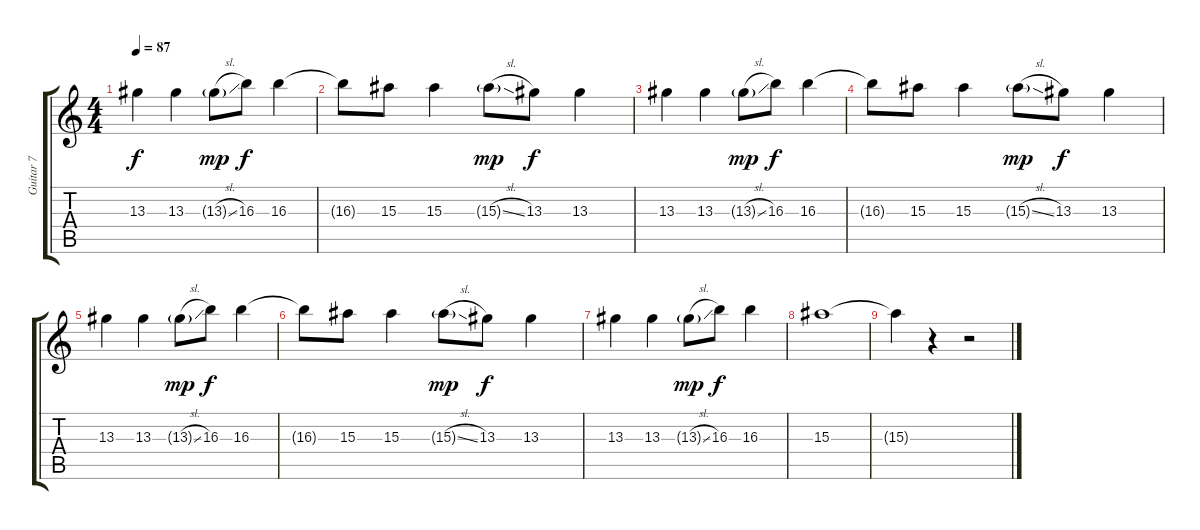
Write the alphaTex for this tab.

\track ("Guitar 7" "Guitar 7") {instrument overdrivenguitar}
\staff {score tabs}
\tuning (E4 B3 G3 D3 A2 E2) {hide}
\ts (4 4)
\tempo 87
\clef g2
\ks c
13.3.4{dy f} 13.3.4 13.3{sl g}.8{dy mp} 16.3.8{dy f} 16.3.4 |
16.3{t}.8 15.3.8 15.3.4 15.3{sl g}.8{dy mp} 13.3.8{dy f} 13.3.4 |
13.3.4 13.3.4 13.3{sl g}.8{dy mp} 16.3.8{dy f} 16.3.4 |
16.3{t}.8 15.3.8 15.3.4 15.3{sl g}.8{dy mp} 13.3.8{dy f} 13.3.4 |
13.3.4 13.3.4 13.3{sl g}.8{dy mp} 16.3.8{dy f} 16.3.4 |
16.3{t}.8 15.3.8 15.3.4 15.3{sl g}.8{dy mp} 13.3.8{dy f} 13.3.4 |
13.3.4 13.3.4 13.3{sl g}.8{dy mp} 16.3.8{dy f} 16.3.4 |
15.3.1 |
15.3{t}.4 r.4 r.2
